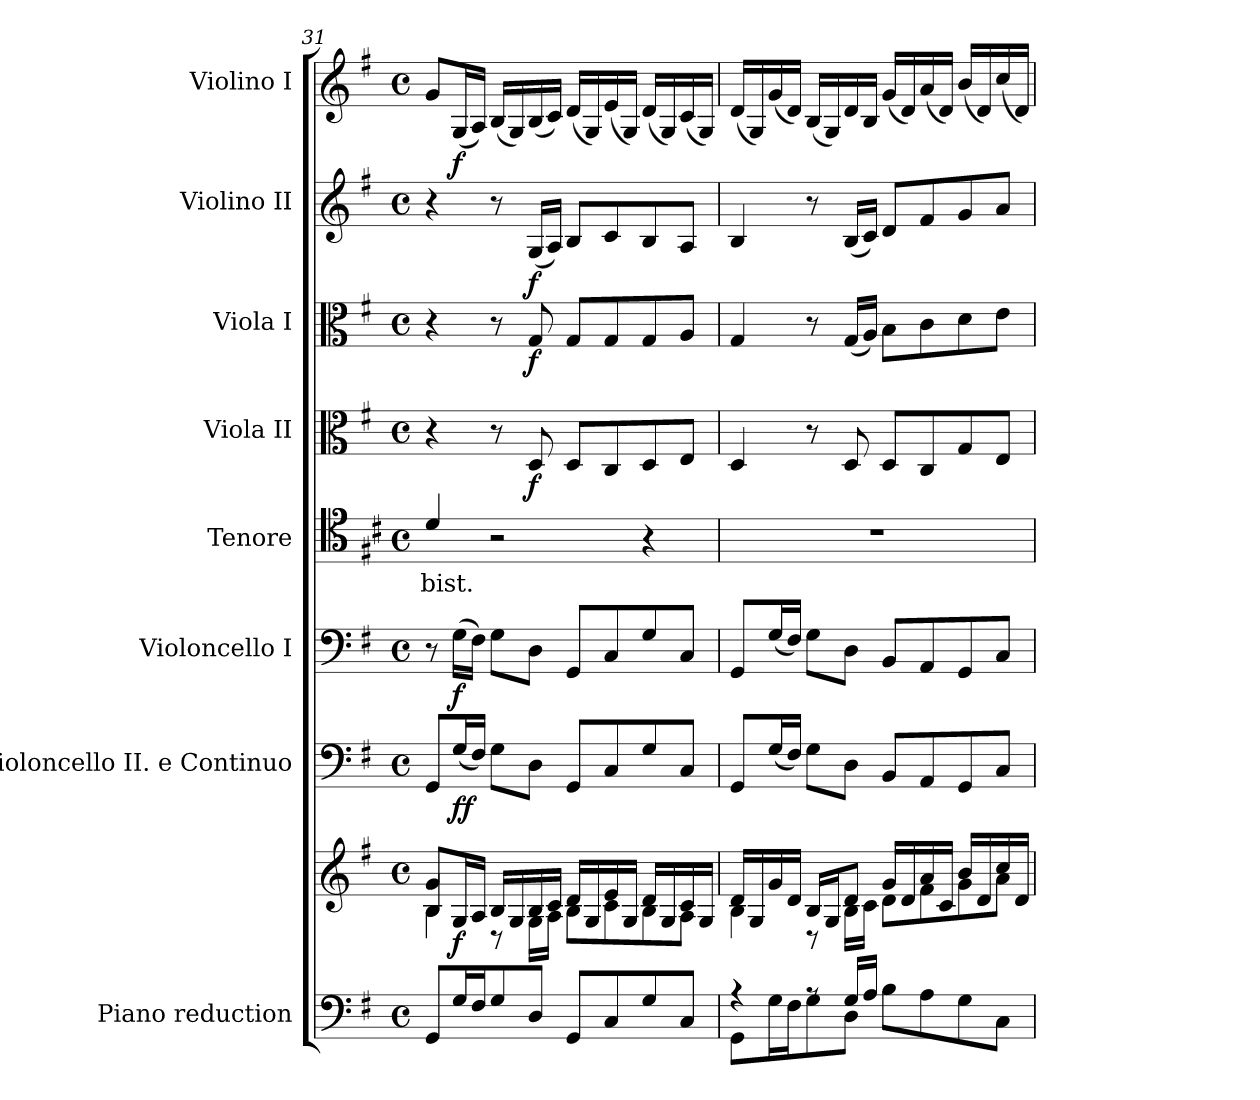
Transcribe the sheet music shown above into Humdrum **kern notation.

**kern	**kern	**dynam	**kern	**dynam	**kern	**dynam	**kern	**text	**kern	**dynam	**kern	**dynam	**kern	**dynam	**kern	**dynam
*part8	*part8	*part8	*part7	*part7	*part6	*part6	*part5	*part5	*part4	*part4	*part3	*part3	*part2	*part2	*part1	*part1
*staff9	*staff8	*staff8/9	*staff7	*staff7	*staff6	*staff6	*staff5	*staff5	*staff4	*staff4	*staff3	*staff3	*staff2	*staff2	*staff1	*staff1
*I"Piano reduction	*	*	*I"Violoncello II.  e Continuo	*	*I"Violoncello I	*	*I"Tenore	*	*I"Viola II	*	*I"Viola I	*	*I"Violino II	*	*I"Violino I	*
*I'Pno	*	*	*	*	*	*	*	*	*	*	*I'Vla	*	*I'Vln	*	*I'Vln	*
!!LO:PB:g=z
*clefF4	*clefG2	*	*clefF4	*	*clefF4	*	*clefC4	*	*clefC3	*	*clefC3	*	*clefG2	*	*clefG2	*
*	*	*	*ITrd7c12	*	*	*	*ITrd4c7	*	*	*	*	*	*	*	*	*
*k[f#]	*k[f#]	*	*k[f#]	*	*k[f#]	*	*k[f#]	*	*k[f#]	*	*k[f#]	*	*k[f#]	*	*k[f#]	*
*G:	*G:	*	*G:	*	*G:	*	*G:	*	*G:	*	*G:	*	*G:	*	*G:	*
*M4/4	*M4/4	*	*M4/4	*	*M4/4	*	*M4/4	*	*M4/4	*	*M4/4	*	*M4/4	*	*M4/4	*
*met(c)	*met(c)	*	*met(c)	*	*met(c)	*	*met(c)	*	*met(c)	*	*met(c)	*	*met(c)	*	*met(c)	*
=31	=31	=31	=31	=31	=31	=31	=31	=31	=31	=31	=31	=31	=31	=31	=31	=31
*	*^	*	*	*	*	*	*	*	*	*	*	*	*	*	*	*
*	*	*^	*	*	*	*	*	*	*	*	*	*	*	*	*	*	*
!	!	!	!	!	!	!	!	!	!	!LO:LY:b	!	!	!	!	!	!	!	!
8GG/L	8g/L	4B\	4B/	.	8GGG/L	.	8r	.	4G/	bist.	4r	.	4r	.	4r	.	8g/L	.
!	!	!	!	!LO:DY:b	!	!LO:DY:b	!	!	!	!	!	!	!	!	!	!	!	!
!	!	!	!	!	!	!LO:DY:n=1:b	!	!LO:DY:b	!	!	!	!	!	!	!	!	!	!LO:DY:b
16G/L	16G/L	.	.	f	(<16GG/L	f f	(>16G\LL	f	.	.	.	.	.	.	.	.	(<16G/L	f
16F#/J	16A/JJ	.	.	.	16FF#/JJ)	.	16F#\JJ)	.	.	.	.	.	.	.	.	.	16A/JJ)	.
8G/	16B/LL	8rD	4ryy	.	8GG\L	.	8G\L	.	2r	.	8r	.	8r	.	8r	.	(<16B/LL	.
.	16G/	.	.	.	.	.	.	.	.	.	.	.	.	.	.	.	16G/)	.
!	!	!	!	!	!	!	!	!	!	!	!	!LO:DY:b	!	!LO:DY:b	!	!LO:DY:b	!	!
8D/J	16B/	16G\LL	.	.	8DD\J	.	8D\J	.	.	.	8D/	f	8G/	f	(<16G/LL	f	(<16B/	.
.	16c/JJ	16A\JJ	.	.	.	.	.	.	.	.	.	.	.	.	16A/JJ)	.	16c/JJ)	.
8GG/L	16d/LL	8B\L	2ryy	.	8GGG/L	.	8GG/L	.	.	.	8D/L	.	8G/L	.	8B/L	.	(<16d/LL	.
.	16G/	.	.	.	.	.	.	.	.	.	.	.	.	.	.	.	16G/)	.
8C/	16e/	8c\	.	.	8CC/	.	8C/	.	.	.	8C/	.	8G/	.	8c/	.	(<16e/	.
.	16G/JJ	.	.	.	.	.	.	.	.	.	.	.	.	.	.	.	16G/JJ)	.
8G/	16d/LL	8B\	.	.	8GG/	.	8G/	.	4r	.	8D/	.	8G/	.	8B/	.	(<16d/LL	.
.	16G/	.	.	.	.	.	.	.	.	.	.	.	.	.	.	.	16G/)	.
8C/J	16c/	8A\J	.	.	8CC/J	.	8C/J	.	.	.	8E/J	.	8A/J	.	8A/J	.	(<16c/	.
.	16G/JJ	.	.	.	.	.	.	.	.	.	.	.	.	.	.	.	16G/JJ)	.
*	*	*v	*v	*	*	*	*	*	*	*	*	*	*	*	*	*	*	*
=32	=32	=32	=32	=32	=32	=32	=32	=32	=32	=32	=32	=32	=32	=32	=32	=32	=32
*^	*	*	*	*	*	*	*	*	*	*	*	*	*	*	*	*	*
4rA	8GG\L	16d/LL	4B\	.	8GGG/L	.	8GG/L	.	1r	.	4D/	.	4G/	.	4B/	.	(<16d/LL	.
.	.	16G/	.	.	.	.	.	.	.	.	.	.	.	.	.	.	16G/)	.
.	16G\L	16g/	.	.	(<16GG/L	.	(<16G/L	.	.	.	.	.	.	.	.	.	(<16g/	.
.	16F#\J	16d/JJ	.	.	16FF#/JJ)	.	16F#/JJ)	.	.	.	.	.	.	.	.	.	16d/JJ)	.
8rA	8G\	16B/LL	8rD	.	8GG\L	.	8G\L	.	.	.	8r	.	8r	.	8r	.	(<16B/LL	.
.	.	16G/J	.	.	.	.	.	.	.	.	.	.	.	.	.	.	16G/)	.
16G/LL	8D\J	8d/J	16B\LL	.	8DD\J	.	8D\J	.	.	.	8D/	.	(<16G/LL	.	(<16B/LL	.	16d/	.
16A/JJ	.	.	16c\JJ	.	.	.	.	.	.	.	.	.	16A/JJ)	.	16c/JJ)	.	16B/JJ	.
2ryy	8B\L	16g/LL	8d\L	.	8BBB/L	.	8BB/L	.	.	.	8D/L	.	8B\L	.	8d/L	.	(<16g/LL	.
.	.	16d/	.	.	.	.	.	.	.	.	.	.	.	.	.	.	16d/)	.
.	8A\	16a/	8f#\	.	8AAA/	.	8AA/	.	.	.	8C/	.	8c\	.	8f#/	.	(<16a/	.
.	.	16c/JJ	.	.	.	.	.	.	.	.	.	.	.	.	.	.	16d/JJ)	.
.	8G\	16b/LL	8g\	.	8GGG/	.	8GG/	.	.	.	8G/	.	8d\	.	8g/	.	(<16b/LL	.
.	.	16d/	.	.	.	.	.	.	.	.	.	.	.	.	.	.	16d/)	.
.	8C\J	16cc/	8a\J	.	8CC/J	.	8C/J	.	.	.	8E/J	.	8e\J	.	8a/J	.	(<16cc/	.
.	.	16d/JJ	.	.	.	.	.	.	.	.	.	.	.	.	.	.	16d/JJ)	.
*v	*v	*	*	*	*	*	*	*	*	*	*	*	*	*	*	*	*	*
*	*v	*v	*	*	*	*	*	*	*	*	*	*	*	*	*	*	*
=	=	=	=	=	=	=	=	=	=	=	=	=	=	=	=	=
*-	*-	*-	*-	*-	*-	*-	*-	*-	*-	*-	*-	*-	*-	*-	*-	*-
